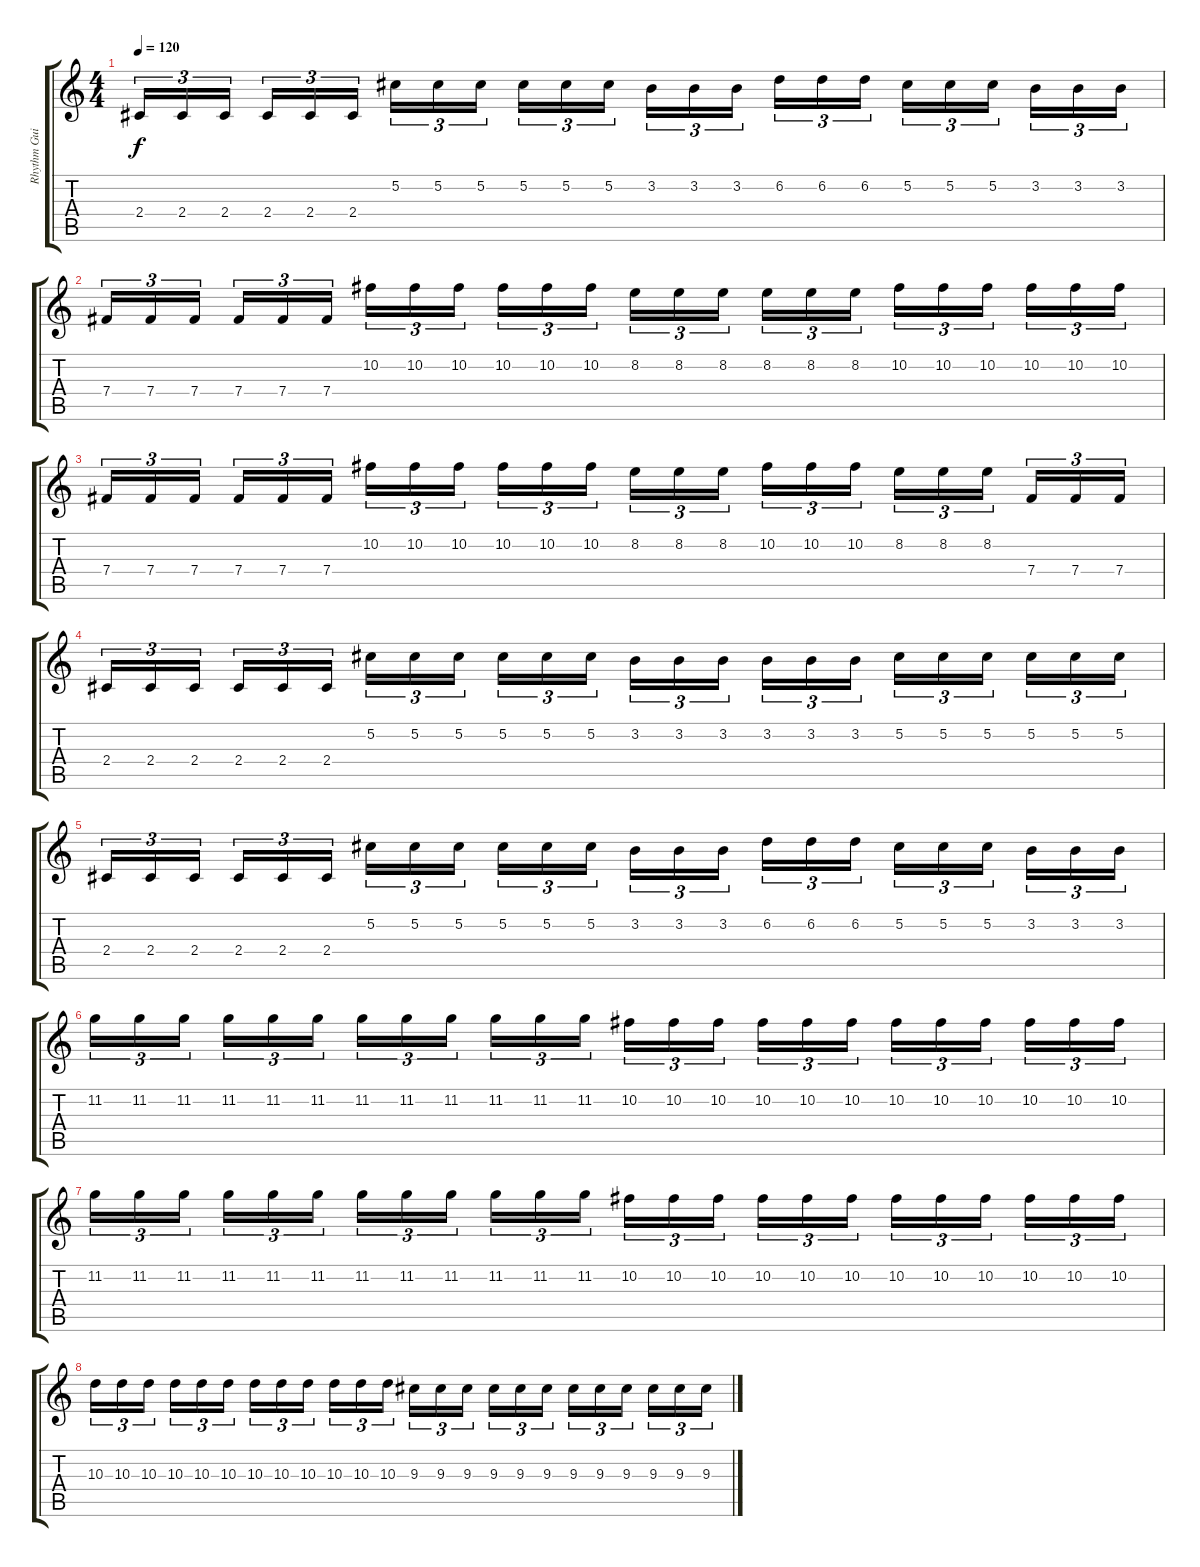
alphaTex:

\track ("Rhythm Guitar" "Rhythm Gui") {instrument distortionguitar}
\staff {score tabs}
\tuning (Db4 Ab3 E3 B2 Gb2 Db2) {hide}
\ts (4 4)
\tempo 120
\clef g2
\ks c
2.4.16{tu (3 2) dy f} 2.4.16{tu (3 2)} 2.4.16{tu (3 2) beam splitsecondary} 2.4.16{tu (3 2)} 2.4.16{tu (3 2)} 2.4.16{tu (3 2)} 5.2.16{tu (3 2)} 5.2.16{tu (3 2)} 5.2.16{tu (3 2) beam splitsecondary} 5.2.16{tu (3 2)} 5.2.16{tu (3 2)} 5.2.16{tu (3 2)} 3.2.16{tu (3 2)} 3.2.16{tu (3 2)} 3.2.16{tu (3 2) beam splitsecondary} 6.2.16{tu (3 2)} 6.2.16{tu (3 2)} 6.2.16{tu (3 2)} 5.2.16{tu (3 2)} 5.2.16{tu (3 2)} 5.2.16{tu (3 2) beam splitsecondary} 3.2.16{tu (3 2)} 3.2.16{tu (3 2)} 3.2.16{tu (3 2)} |
7.4.16{tu (3 2)} 7.4.16{tu (3 2)} 7.4.16{tu (3 2) beam splitsecondary} 7.4.16{tu (3 2)} 7.4.16{tu (3 2)} 7.4.16{tu (3 2)} 10.2.16{tu (3 2)} 10.2.16{tu (3 2)} 10.2.16{tu (3 2) beam splitsecondary} 10.2.16{tu (3 2)} 10.2.16{tu (3 2)} 10.2.16{tu (3 2)} 8.2.16{tu (3 2)} 8.2.16{tu (3 2)} 8.2.16{tu (3 2) beam splitsecondary} 8.2.16{tu (3 2)} 8.2.16{tu (3 2)} 8.2.16{tu (3 2)} 10.2.16{tu (3 2)} 10.2.16{tu (3 2)} 10.2.16{tu (3 2) beam splitsecondary} 10.2.16{tu (3 2)} 10.2.16{tu (3 2)} 10.2.16{tu (3 2)} |
7.4.16{tu (3 2)} 7.4.16{tu (3 2)} 7.4.16{tu (3 2) beam splitsecondary} 7.4.16{tu (3 2)} 7.4.16{tu (3 2)} 7.4.16{tu (3 2)} 10.2.16{tu (3 2)} 10.2.16{tu (3 2)} 10.2.16{tu (3 2) beam splitsecondary} 10.2.16{tu (3 2)} 10.2.16{tu (3 2)} 10.2.16{tu (3 2)} 8.2.16{tu (3 2)} 8.2.16{tu (3 2)} 8.2.16{tu (3 2) beam splitsecondary} 10.2.16{tu (3 2)} 10.2.16{tu (3 2)} 10.2.16{tu (3 2)} 8.2.16{tu (3 2)} 8.2.16{tu (3 2)} 8.2.16{tu (3 2) beam splitsecondary} 7.4.16{tu (3 2)} 7.4.16{tu (3 2)} 7.4.16{tu (3 2)} |
2.4.16{tu (3 2)} 2.4.16{tu (3 2)} 2.4.16{tu (3 2) beam splitsecondary} 2.4.16{tu (3 2)} 2.4.16{tu (3 2)} 2.4.16{tu (3 2)} 5.2.16{tu (3 2)} 5.2.16{tu (3 2)} 5.2.16{tu (3 2) beam splitsecondary} 5.2.16{tu (3 2)} 5.2.16{tu (3 2)} 5.2.16{tu (3 2)} 3.2.16{tu (3 2)} 3.2.16{tu (3 2)} 3.2.16{tu (3 2) beam splitsecondary} 3.2.16{tu (3 2)} 3.2.16{tu (3 2)} 3.2.16{tu (3 2)} 5.2.16{tu (3 2)} 5.2.16{tu (3 2)} 5.2.16{tu (3 2) beam splitsecondary} 5.2.16{tu (3 2)} 5.2.16{tu (3 2)} 5.2.16{tu (3 2)} |
2.4.16{tu (3 2)} 2.4.16{tu (3 2)} 2.4.16{tu (3 2) beam splitsecondary} 2.4.16{tu (3 2)} 2.4.16{tu (3 2)} 2.4.16{tu (3 2)} 5.2.16{tu (3 2)} 5.2.16{tu (3 2)} 5.2.16{tu (3 2) beam splitsecondary} 5.2.16{tu (3 2)} 5.2.16{tu (3 2)} 5.2.16{tu (3 2)} 3.2.16{tu (3 2)} 3.2.16{tu (3 2)} 3.2.16{tu (3 2) beam splitsecondary} 6.2.16{tu (3 2)} 6.2.16{tu (3 2)} 6.2.16{tu (3 2)} 5.2.16{tu (3 2)} 5.2.16{tu (3 2)} 5.2.16{tu (3 2) beam splitsecondary} 3.2.16{tu (3 2)} 3.2.16{tu (3 2)} 3.2.16{tu (3 2)} |
11.2.16{tu (3 2)} 11.2.16{tu (3 2)} 11.2.16{tu (3 2) beam splitsecondary} 11.2.16{tu (3 2)} 11.2.16{tu (3 2)} 11.2.16{tu (3 2)} 11.2.16{tu (3 2)} 11.2.16{tu (3 2)} 11.2.16{tu (3 2) beam splitsecondary} 11.2.16{tu (3 2)} 11.2.16{tu (3 2)} 11.2.16{tu (3 2)} 10.2.16{tu (3 2)} 10.2.16{tu (3 2)} 10.2.16{tu (3 2) beam splitsecondary} 10.2.16{tu (3 2)} 10.2.16{tu (3 2)} 10.2.16{tu (3 2)} 10.2.16{tu (3 2)} 10.2.16{tu (3 2)} 10.2.16{tu (3 2) beam splitsecondary} 10.2.16{tu (3 2)} 10.2.16{tu (3 2)} 10.2.16{tu (3 2)} |
11.2.16{tu (3 2)} 11.2.16{tu (3 2)} 11.2.16{tu (3 2) beam splitsecondary} 11.2.16{tu (3 2)} 11.2.16{tu (3 2)} 11.2.16{tu (3 2)} 11.2.16{tu (3 2)} 11.2.16{tu (3 2)} 11.2.16{tu (3 2) beam splitsecondary} 11.2.16{tu (3 2)} 11.2.16{tu (3 2)} 11.2.16{tu (3 2)} 10.2.16{tu (3 2)} 10.2.16{tu (3 2)} 10.2.16{tu (3 2) beam splitsecondary} 10.2.16{tu (3 2)} 10.2.16{tu (3 2)} 10.2.16{tu (3 2)} 10.2.16{tu (3 2)} 10.2.16{tu (3 2)} 10.2.16{tu (3 2) beam splitsecondary} 10.2.16{tu (3 2)} 10.2.16{tu (3 2)} 10.2.16{tu (3 2)} |
10.3.16{tu (3 2)} 10.3.16{tu (3 2)} 10.3.16{tu (3 2) beam splitsecondary} 10.3.16{tu (3 2)} 10.3.16{tu (3 2)} 10.3.16{tu (3 2)} 10.3.16{tu (3 2)} 10.3.16{tu (3 2)} 10.3.16{tu (3 2) beam splitsecondary} 10.3.16{tu (3 2)} 10.3.16{tu (3 2)} 10.3.16{tu (3 2)} 9.3.16{tu (3 2)} 9.3.16{tu (3 2)} 9.3.16{tu (3 2) beam splitsecondary} 9.3.16{tu (3 2)} 9.3.16{tu (3 2)} 9.3.16{tu (3 2)} 9.3.16{tu (3 2)} 9.3.16{tu (3 2)} 9.3.16{tu (3 2) beam splitsecondary} 9.3.16{tu (3 2)} 9.3.16{tu (3 2)} 9.3.16{tu (3 2)}
